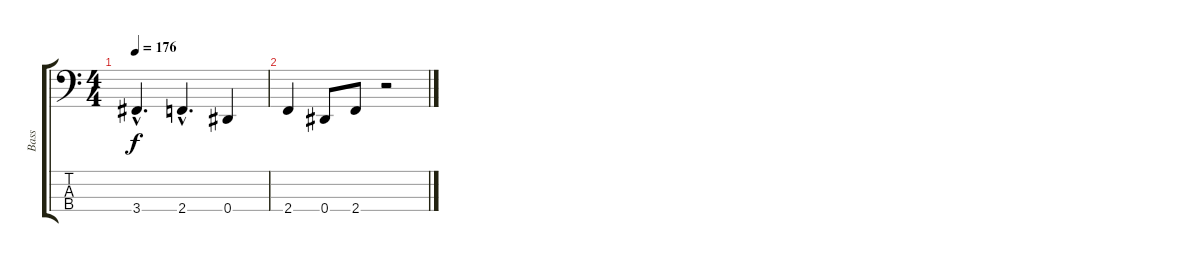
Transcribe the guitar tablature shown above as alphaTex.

\track ("Bass" "Bass") {instrument electricbassfinger}
\staff {score tabs}
\tuning (Gb2 Db2 Ab1 Eb1) {hide}
\ts (4 4)
\tempo 176
\clef f4
\ks c
3.4{hac}.4{d dy f} 2.4{hac}.4{d} 0.4.4 |
2.4.4 0.4.8 2.4.8 r.2
